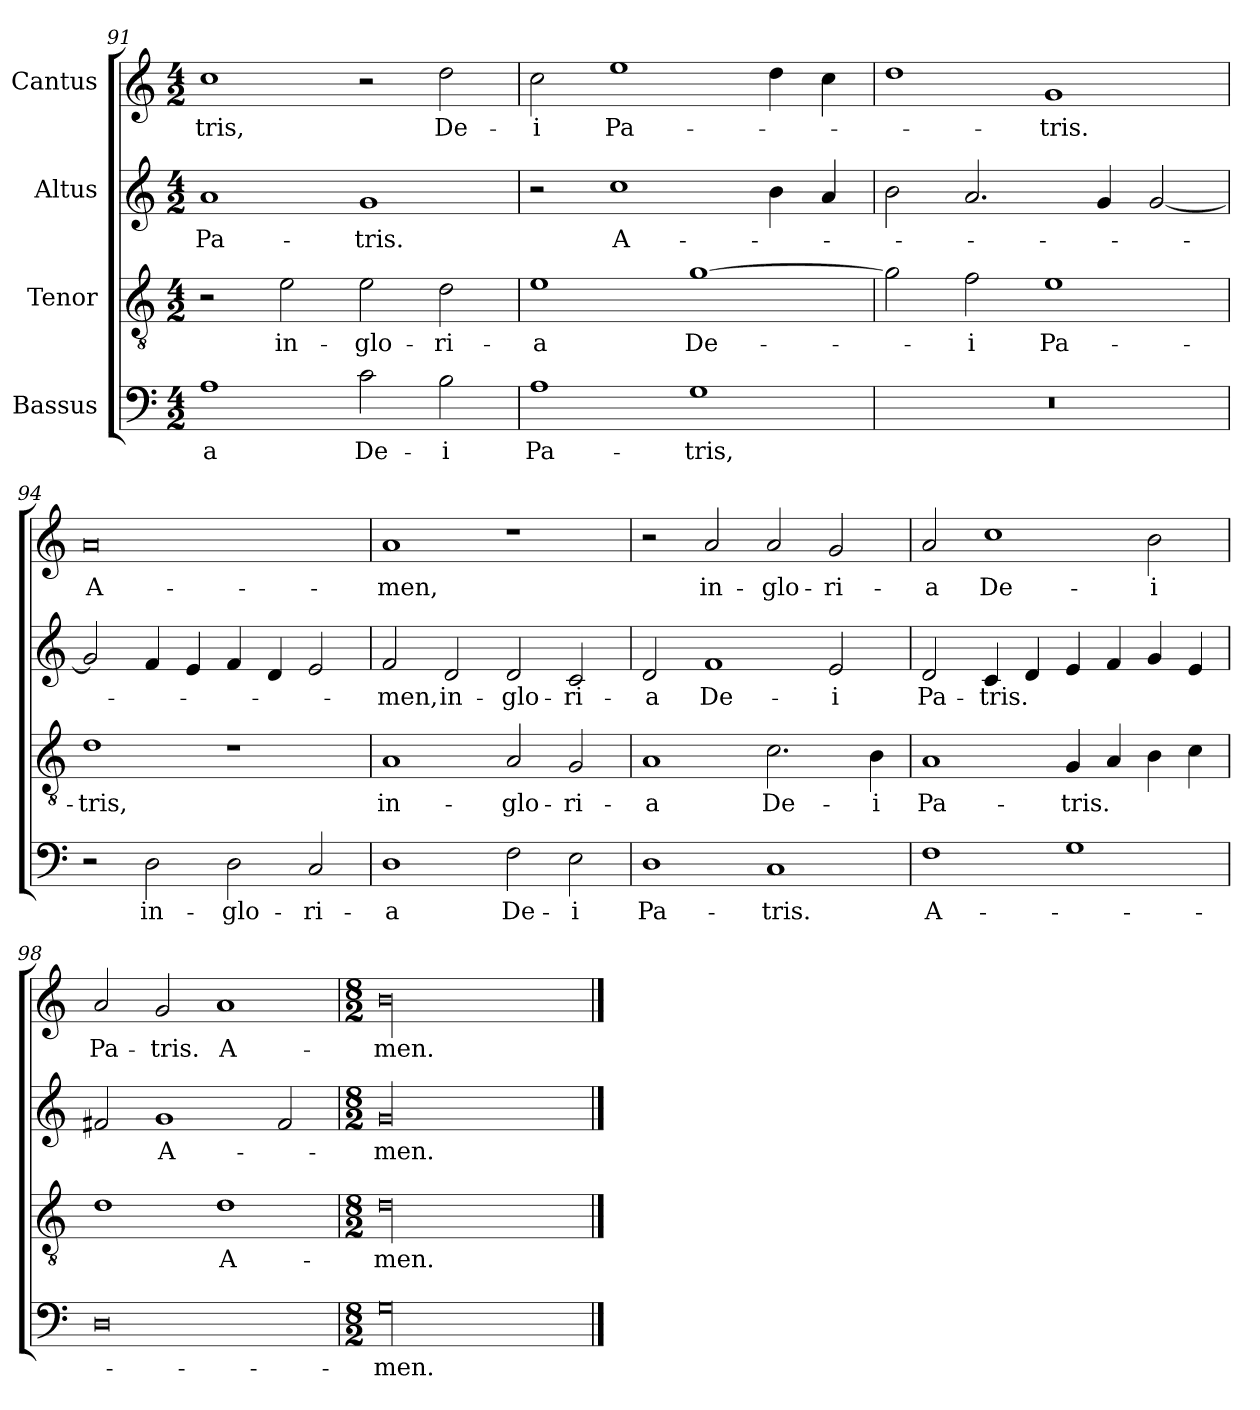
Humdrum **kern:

**kern	**text	**kern	**text	**kern	**text	**kern	**text
*part4	*part4	*part3	*part3	*part2	*part2	*part1	*part1
*staff4	*staff4	*staff3	*staff3	*staff2	*staff2	*staff1	*staff1
*I"Bassus	*	*I"Tenor	*	*I"Altus	*	*I"Cantus	*
*clefF4	*	*clefGv2	*	*clefG2	*	*clefG2	*
*k[]	*	*k[]	*	*k[]	*	*k[]	*
*M4/2	*	*M4/2	*	*M4/2	*	*M4/2	*
=91	=91	=91	=91	=91	=91	=91	=91
1A\	-a	2r	.	1a/	Pa-	1cc\	-tris,
.	.	2e\	in-	.	.	.	.
2c\	De-	2e\	glo-	1g/	-tris.	2r	.
2B\	-i	2d\	-ri-	.	.	2dd\	De-
=92	=92	=92	=92	=92	=92	=92	=92
1A\	Pa-	1e\	-a	2r	.	2cc\	-i
.	.	.	.	1cc\	A-	1ee\	Pa-
1G\	-tris,	[1g\	De-	.	.	.	.
.	.	.	.	4b\	.	4dd\	.
.	.	.	.	4a/	.	4cc\	.
=93	=93	=93	=93	=93	=93	=93	=93
0r	.	2g\]	.	2b\	.	1dd\	.
.	.	2f\	-i	2.a/	.	.	.
.	.	1e\	Pa-	.	.	1g/	-tris.
.	.	.	.	4g/	.	.	.
.	.	.	.	[2g/	.	.	.
=94	=94	=94	=94	=94	=94	=94	=94
2r	.	1d\	-tris,	2g/]	.	0a/	A-
2D\	in-	.	.	4f/	.	.	.
.	.	.	.	4e/	.	.	.
2D\	glo-	1r	.	4f/	.	.	.
.	.	.	.	4d/	.	.	.
2C/	-ri-	.	.	2e/	.	.	.
=95	=95	=95	=95	=95	=95	=95	=95
1D\	-a	1A/	in-	2f/	-men,	1a/	-men,
.	.	.	.	2d/	in-	.	.
2F\	De-	2A/	glo-	2d/	glo-	1r	.
2E\	-i	2G/	-ri-	2c/	-ri-	.	.
=96	=96	=96	=96	=96	=96	=96	=96
1D\	Pa-	1A/	-a	2d/	-a	2r	.
.	.	.	.	1f/	De-	2a/	in-
1C/	-tris.	2.c\	De-	.	.	2a/	glo-
.	.	.	.	2e/	-i	2g/	-ri-
.	.	4B\	-i	.	.	.	.
=97	=97	=97	=97	=97	=97	=97	=97
1F\	A-	1A/	Pa-	2d/	Pa-	2a/	-a
.	.	.	.	4c/	-tris.	1cc\	De-
.	.	.	.	4d/	.	.	.
1G\	.	4G/	-tris.	4e/	.	.	.
.	.	4A/	.	4f/	.	.	.
.	.	4B\	.	4g/	.	2b\	-i
.	.	4c\	.	4e/	.	.	.
=98	=98	=98	=98	=98	=98	=98	=98
0D\	.	1d\	.	2f#X/	.	2a/	Pa-
.	.	.	.	1g/	A-	2g/	-tris.
.	.	1d\	A-	.	.	1a/	A-
.	.	.	.	2f#/	.	.	.
=99	=99	=99	=99	=99	=99	=99	=99
*M8/2	*	*M8/2	*	*M8/2	*	*M8/2	*
00G\	-men.	00d\	-men.	00g/	-men.	00b\	-men.
==	==	==	==	==	==	==	==
*-	*-	*-	*-	*-	*-	*-	*-
